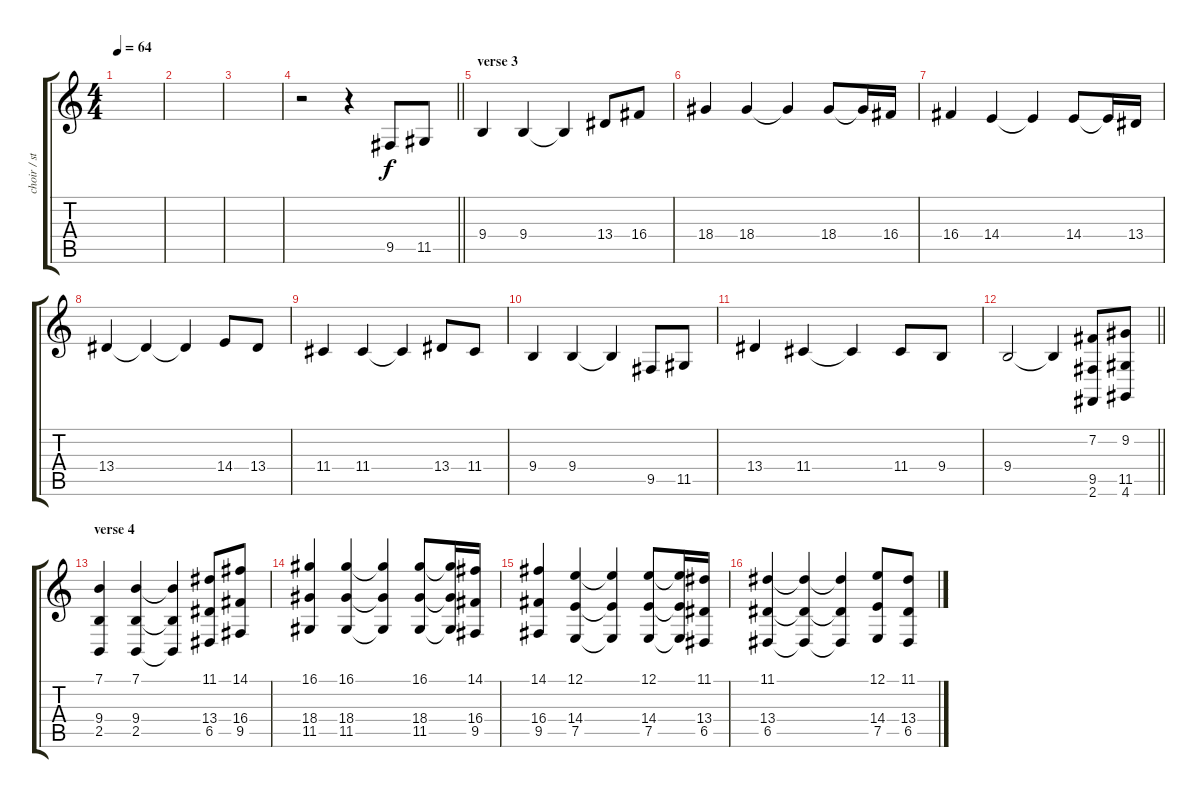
\track ("choir / strings 1" "choir / st") {instrument choiraahs}
\staff {score tabs}
\tuning (E4 B3 G3 D3 A2 E2) {hide}
\ts (4 4)
\tempo 64
\clef g2
\ks c
|
|
|
\barLineRight lightlight
r.2 r.4 9.5.8 11.5.8 |
\section ("" "verse 3")
9.4.4 9.4.4 9.4{t}.4 13.4.8 16.4.8 |
18.4.4 18.4.4 18.4{t}.4 18.4.8 18.4{t}.16 16.4.16 |
16.4.4 14.4.4 14.4{t}.4 14.4.8 14.4{t}.16 13.4.16 |
13.4.4 13.4{t}.4 13.4{t}.4 14.4.8 13.4.8 |
11.4.4 11.4.4 11.4{t}.4 13.4.8 11.4.8 |
9.4.4 9.4.4 9.4{t}.4 9.5.8 11.5.8 |
13.4.4 11.4.4 11.4{t}.4 11.4.8 9.4.8 |
\barLineRight lightlight
9.4.2 9.4{t}.4 (7.2 9.5 2.6).8 (9.2 11.5 4.6).8 |
\section ("" "verse 4")
(7.1 9.4 2.5).4 (7.1 9.4 2.5).4 (7.1{t} 9.4{t} 2.5{t}).4 (11.1 13.4 6.5).8 (14.1 16.4 9.5).8 |
(16.1 18.4 11.5).4 (16.1 18.4 11.5).4 (16.1{t} 18.4{t} 11.5{t}).4 (16.1 18.4 11.5).8 (16.1{t} 18.4{t} 11.5{t}).16 (14.1 16.4 9.5).16 |
(14.1 16.4 9.5).4 (12.1 14.4 7.5).4 (12.1{t} 14.4{t} 7.5{t}).4 (12.1 14.4 7.5).8 (12.1{t} 14.4{t} 7.5{t}).16 (11.1 13.4 6.5).16 |
(11.1 13.4 6.5).4 (11.1{t} 13.4{t} 6.5{t}).4 (11.1{t} 13.4{t} 6.5{t}).4 (12.1 14.4 7.5).8 (11.1 13.4 6.5).8
